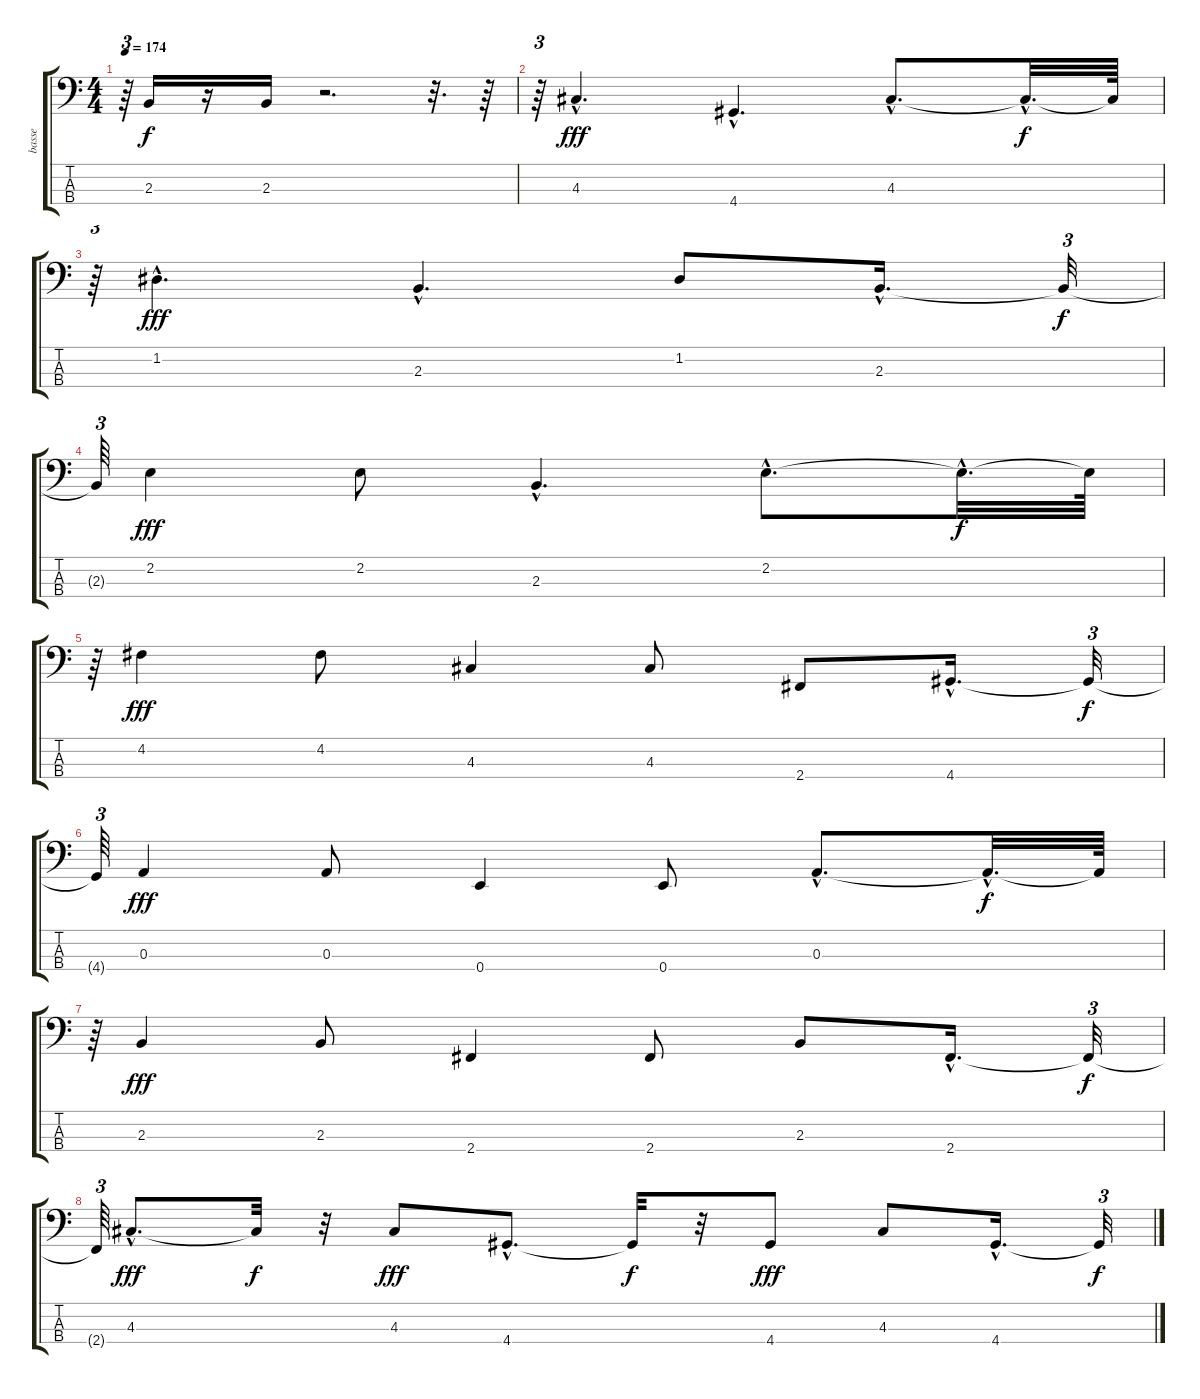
\track ("basse" "basse") {instrument electricbassfinger}
\staff {score tabs}
\tuning (G2 D2 A1 E1) {hide}
\ts (4 4)
\tempo 174
\clef f4
\ks c
r.64{tu (3 2) dy f} 2.3.16 r.16 2.3.16 r.2{d} r.32{d} r.64 |
r.64{tu (3 2)} 4.3{hac}.4{d dy fff} 4.4{hac}.4{d} 4.3{hac}.8{d} 4.3{hac t}.32{d dy f} 4.3{t}.64 |
r.64{tu (3 2)} 1.2{hac}.4{d dy fff} 2.3{hac}.4{d} 1.2.8 2.3{hac}.16{d} 2.3{t}.32{tu (3 2) dy f} |
2.3{t}.64{tu (3 2)} 2.2.4{dy fff} 2.2.8 2.3{hac}.4{d} 2.2{hac}.8{d} 2.2{hac t}.32{d dy f} 2.2{t}.64 |
r.64{tu (3 2)} 4.2.4{dy fff} 4.2.8 4.3.4 4.3.8 2.4.8 4.4{hac}.16{d} 4.4{t}.32{tu (3 2) dy f} |
4.4{t}.64{tu (3 2)} 0.3.4{dy fff} 0.3.8 0.4.4 0.4.8 0.3{hac}.8{d} 0.3{hac t}.32{d dy f} 0.3{t}.64 |
r.64{tu (3 2)} 2.3.4{dy fff} 2.3.8 2.4.4 2.4.8 2.3.8 2.4{hac}.16{d} 2.4{t}.32{tu (3 2) dy f} |
2.4{t}.64{tu (3 2)} 4.3{hac}.8{d dy fff} 4.3{t}.32{dy f} r.32 4.3.8{dy fff} 4.4{hac}.8{d} 4.4{t}.32{dy f} r.32 4.4.8{dy fff} 4.3.8 4.4{hac}.16{d} 4.4{t}.32{tu (3 2) dy f}
